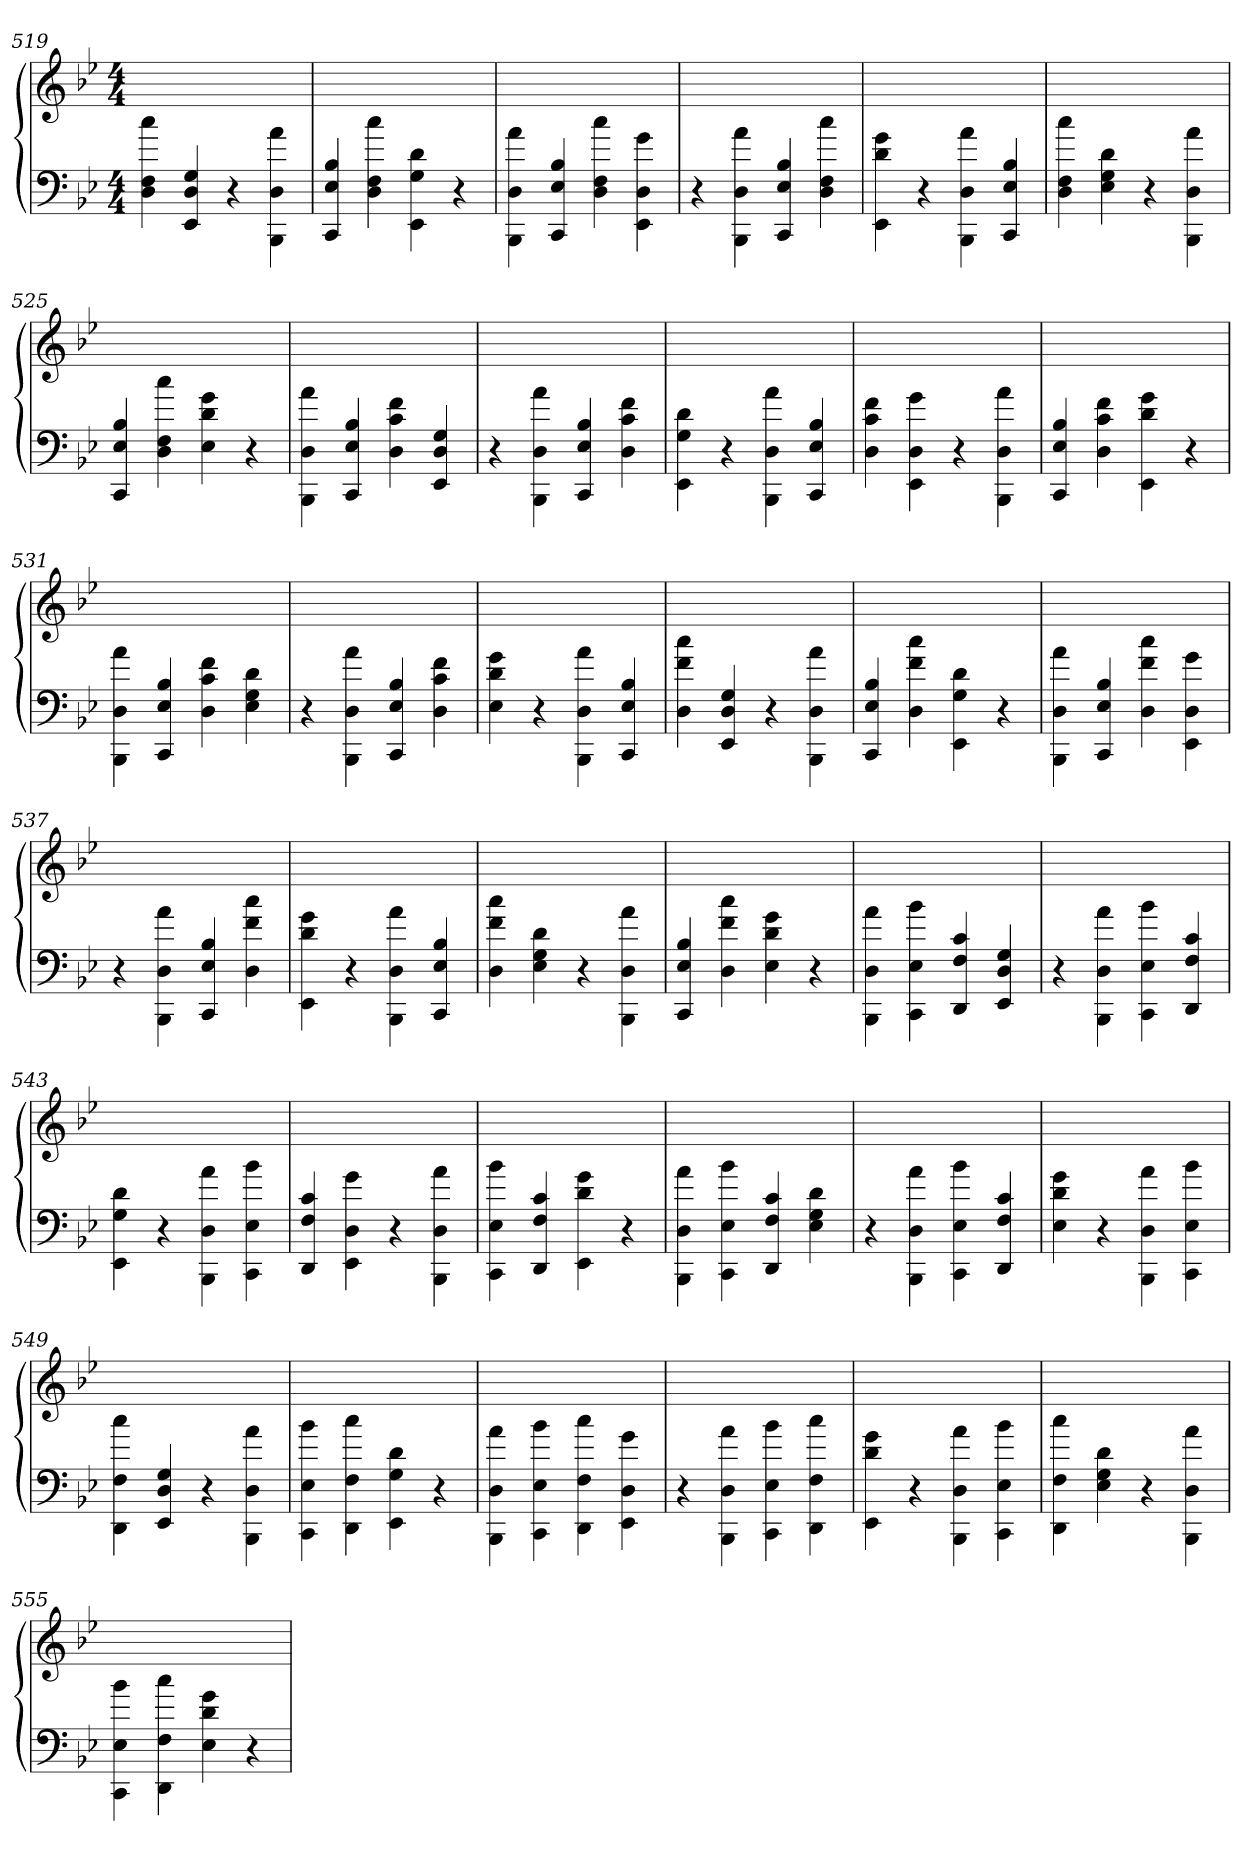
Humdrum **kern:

**kern	**kern
*part2	*part1
*staff2	*staff1
*clefF4	*clefG2
*k[b-e-]	*k[b-e-]
*B-:	*B-:
*M4/4	*M4/4
=519	=519
4D 4F 4cc	1ryy
4EE- 4D 4G	.
4r	.
4BBB- 4D 4a	.
=520	=520
4CC 4E- 4B-	1ryy
4D 4F 4cc	.
4EE- 4G 4d	.
4r	.
=521	=521
4BBB- 4D 4a	1ryy
4CC 4E- 4B-	.
4D 4F 4cc	.
4EE- 4D 4g	.
=522	=522
4r	1ryy
4BBB- 4D 4a	.
4CC 4E- 4B-	.
4D 4F 4cc	.
=523	=523
4EE- 4d 4g	1ryy
4r	.
4BBB- 4D 4a	.
4CC 4E- 4B-	.
=524	=524
4D 4F 4cc	1ryy
4E- 4G 4d	.
4r	.
4BBB- 4D 4a	.
=525	=525
4CC 4E- 4B-	1ryy
4D 4F 4cc	.
4E- 4d 4g	.
4r	.
=526	=526
4BBB- 4D 4a	1ryy
4CC 4E- 4B-	.
4D 4c 4f	.
4EE- 4D 4G	.
=527	=527
4r	1ryy
4BBB- 4D 4a	.
4CC 4E- 4B-	.
4D 4c 4f	.
=528	=528
4EE- 4G 4d	1ryy
4r	.
4BBB- 4D 4a	.
4CC 4E- 4B-	.
=529	=529
4D 4c 4f	1ryy
4EE- 4D 4g	.
4r	.
4BBB- 4D 4a	.
=530	=530
4CC 4E- 4B-	1ryy
4D 4c 4f	.
4EE- 4d 4g	.
4r	.
=531	=531
4BBB- 4D 4a	1ryy
4CC 4E- 4B-	.
4D 4c 4f	.
4E- 4G 4d	.
=532	=532
4r	1ryy
4BBB- 4D 4a	.
4CC 4E- 4B-	.
4D 4c 4f	.
=533	=533
4E- 4d 4g	1ryy
4r	.
4BBB- 4D 4a	.
4CC 4E- 4B-	.
=534	=534
4D 4f 4cc	1ryy
4EE- 4D 4G	.
4r	.
4BBB- 4D 4a	.
=535	=535
4CC 4E- 4B-	1ryy
4D 4f 4cc	.
4EE- 4G 4d	.
4r	.
=536	=536
4BBB- 4D 4a	1ryy
4CC 4E- 4B-	.
4D 4f 4cc	.
4EE- 4D 4g	.
=537	=537
4r	1ryy
4BBB- 4D 4a	.
4CC 4E- 4B-	.
4D 4f 4cc	.
=538	=538
4EE- 4d 4g	1ryy
4r	.
4BBB- 4D 4a	.
4CC 4E- 4B-	.
=539	=539
4D 4f 4cc	1ryy
4E- 4G 4d	.
4r	.
4BBB- 4D 4a	.
=540	=540
4CC 4E- 4B-	1ryy
4D 4f 4cc	.
4E- 4d 4g	.
4r	.
=541	=541
4BBB- 4D 4a	1ryy
4CC 4E- 4b-	.
4DD 4F 4c	.
4EE- 4D 4G	.
=542	=542
4r	1ryy
4BBB- 4D 4a	.
4CC 4E- 4b-	.
4DD 4F 4c	.
=543	=543
4EE- 4G 4d	1ryy
4r	.
4BBB- 4D 4a	.
4CC 4E- 4b-	.
=544	=544
4DD 4F 4c	1ryy
4EE- 4D 4g	.
4r	.
4BBB- 4D 4a	.
=545	=545
4CC 4E- 4b-	1ryy
4DD 4F 4c	.
4EE- 4d 4g	.
4r	.
=546	=546
4BBB- 4D 4a	1ryy
4CC 4E- 4b-	.
4DD 4F 4c	.
4E- 4G 4d	.
=547	=547
4r	1ryy
4BBB- 4D 4a	.
4CC 4E- 4b-	.
4DD 4F 4c	.
=548	=548
4E- 4d 4g	1ryy
4r	.
4BBB- 4D 4a	.
4CC 4E- 4b-	.
=549	=549
4DD 4F 4cc	1ryy
4EE- 4D 4G	.
4r	.
4BBB- 4D 4a	.
=550	=550
4CC 4E- 4b-	1ryy
4DD 4F 4cc	.
4EE- 4G 4d	.
4r	.
=551	=551
4BBB- 4D 4a	1ryy
4CC 4E- 4b-	.
4DD 4F 4cc	.
4EE- 4D 4g	.
=552	=552
4r	1ryy
4BBB- 4D 4a	.
4CC 4E- 4b-	.
4DD 4F 4cc	.
=553	=553
4EE- 4d 4g	1ryy
4r	.
4BBB- 4D 4a	.
4CC 4E- 4b-	.
=554	=554
4DD 4F 4cc	1ryy
4E- 4G 4d	.
4r	.
4BBB- 4D 4a	.
=555	=555
4CC 4E- 4b-	1ryy
4DD 4F 4cc	.
4E- 4d 4g	.
4r	.
=	=
*-	*-
